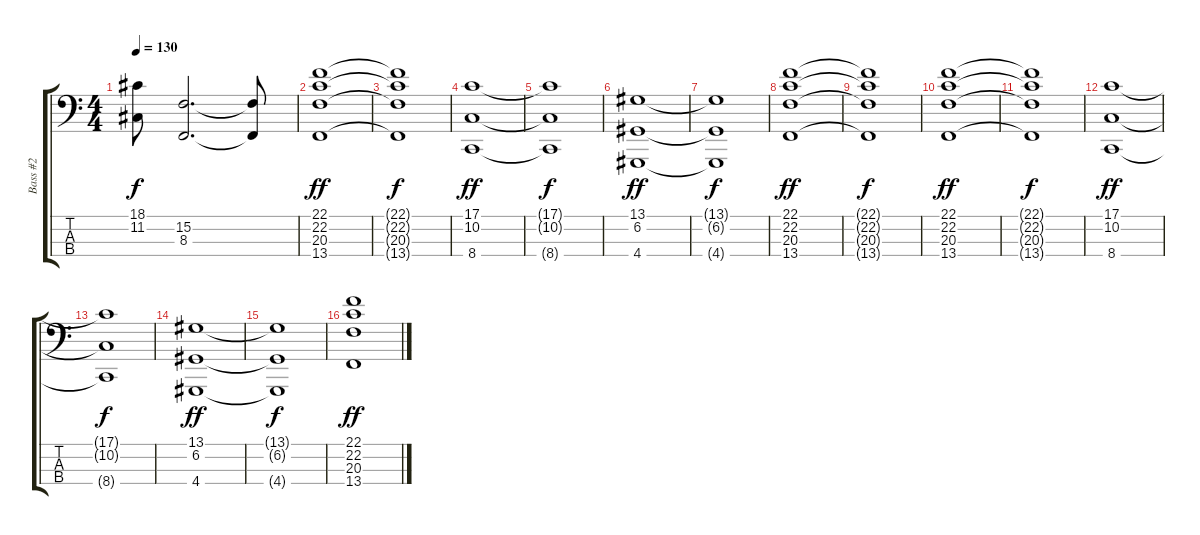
\track ("Bass #2" "Bass #2") {instrument lead2sawtooth}
\staff {score tabs}
\tuning (G2 D2 A1 E1) {hide}
\ts (4 4)
\tempo 130
\clef f4
\ks c
(18.1 11.2).8{dy f} (15.2 8.3).2{d} (15.2{t} 8.3{t}).8 |
(22.1 22.2 20.3 13.4).1{dy ff} |
(22.1{t} 22.2{t} 20.3{t} 13.4{t}).1{dy f} |
(17.1 10.2 8.4).1{dy ff} |
(17.1{t} 10.2{t} 8.4{t}).1{dy f} |
(13.1 6.2 4.4).1{dy ff} |
(13.1{t} 6.2{t} 4.4{t}).1{dy f} |
(22.1 22.2 20.3 13.4).1{dy ff} |
(22.1{t} 22.2{t} 20.3{t} 13.4{t}).1{dy f} |
(22.1 22.2 20.3 13.4).1{dy ff} |
(22.1{t} 22.2{t} 20.3{t} 13.4{t}).1{dy f} |
(17.1 10.2 8.4).1{dy ff} |
(17.1{t} 10.2{t} 8.4{t}).1{dy f} |
(13.1 6.2 4.4).1{dy ff} |
(13.1{t} 6.2{t} 4.4{t}).1{dy f} |
(22.1 22.2 20.3 13.4).1{dy ff}
